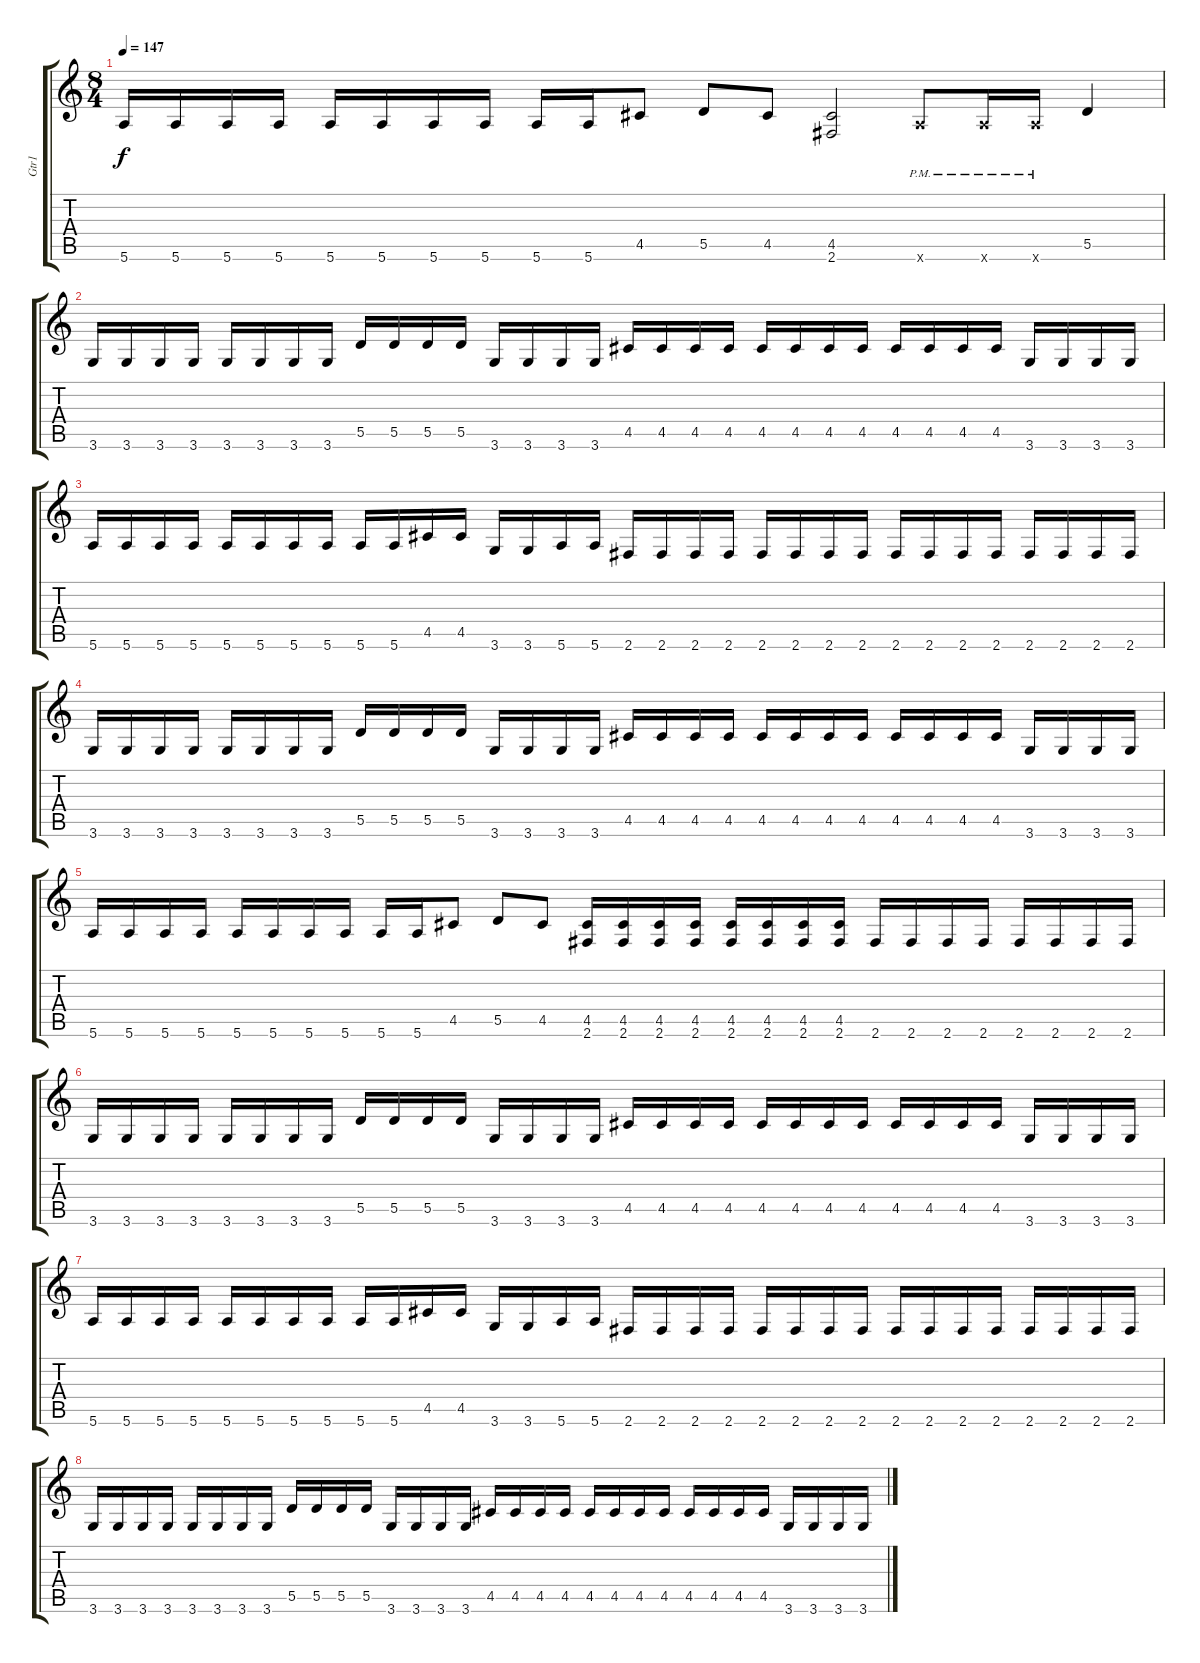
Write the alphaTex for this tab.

\track ("Gtr1" "Gtr1") {instrument distortionguitar}
\staff {score tabs}
\tuning (E4 B3 G3 D3 A2 E2) {hide}
\ts (8 4)
\tempo 147
\clef g2
\ks c
5.6.16{dy f} 5.6.16 5.6.16 5.6.16 5.6.16 5.6.16 5.6.16 5.6.16 5.6.16 5.6.16 4.5.8 5.5.8 4.5.8 (4.5 2.6).2 5.6{pm x}.8 5.6{pm x}.16 5.6{pm x}.16 5.5.4 |
3.6.16 3.6.16 3.6.16 3.6.16 3.6.16 3.6.16 3.6.16 3.6.16 5.5.16 5.5.16 5.5.16 5.5.16 3.6.16 3.6.16 3.6.16 3.6.16 4.5.16 4.5.16 4.5.16 4.5.16 4.5.16 4.5.16 4.5.16 4.5.16 4.5.16 4.5.16 4.5.16 4.5.16 3.6.16 3.6.16 3.6.16 3.6.16 |
5.6.16 5.6.16 5.6.16 5.6.16 5.6.16 5.6.16 5.6.16 5.6.16 5.6.16 5.6.16 4.5.16 4.5.16 3.6.16 3.6.16 5.6.16 5.6.16 2.6.16 2.6.16 2.6.16 2.6.16 2.6.16 2.6.16 2.6.16 2.6.16 2.6.16 2.6.16 2.6.16 2.6.16 2.6.16 2.6.16 2.6.16 2.6.16 |
3.6.16 3.6.16 3.6.16 3.6.16 3.6.16 3.6.16 3.6.16 3.6.16 5.5.16 5.5.16 5.5.16 5.5.16 3.6.16 3.6.16 3.6.16 3.6.16 4.5.16 4.5.16 4.5.16 4.5.16 4.5.16 4.5.16 4.5.16 4.5.16 4.5.16 4.5.16 4.5.16 4.5.16 3.6.16 3.6.16 3.6.16 3.6.16 |
5.6.16 5.6.16 5.6.16 5.6.16 5.6.16 5.6.16 5.6.16 5.6.16 5.6.16 5.6.16 4.5.8 5.5.8 4.5.8 (4.5 2.6).16 (4.5 2.6).16 (4.5 2.6).16 (4.5 2.6).16 (4.5 2.6).16 (4.5 2.6).16 (4.5 2.6).16 (4.5 2.6).16 2.6.16 2.6.16 2.6.16 2.6.16 2.6.16 2.6.16 2.6.16 2.6.16 |
3.6.16 3.6.16 3.6.16 3.6.16 3.6.16 3.6.16 3.6.16 3.6.16 5.5.16 5.5.16 5.5.16 5.5.16 3.6.16 3.6.16 3.6.16 3.6.16 4.5.16 4.5.16 4.5.16 4.5.16 4.5.16 4.5.16 4.5.16 4.5.16 4.5.16 4.5.16 4.5.16 4.5.16 3.6.16 3.6.16 3.6.16 3.6.16 |
5.6.16 5.6.16 5.6.16 5.6.16 5.6.16 5.6.16 5.6.16 5.6.16 5.6.16 5.6.16 4.5.16 4.5.16 3.6.16 3.6.16 5.6.16 5.6.16 2.6.16 2.6.16 2.6.16 2.6.16 2.6.16 2.6.16 2.6.16 2.6.16 2.6.16 2.6.16 2.6.16 2.6.16 2.6.16 2.6.16 2.6.16 2.6.16 |
3.6.16 3.6.16 3.6.16 3.6.16 3.6.16 3.6.16 3.6.16 3.6.16 5.5.16 5.5.16 5.5.16 5.5.16 3.6.16 3.6.16 3.6.16 3.6.16 4.5.16 4.5.16 4.5.16 4.5.16 4.5.16 4.5.16 4.5.16 4.5.16 4.5.16 4.5.16 4.5.16 4.5.16 3.6.16 3.6.16 3.6.16 3.6.16
